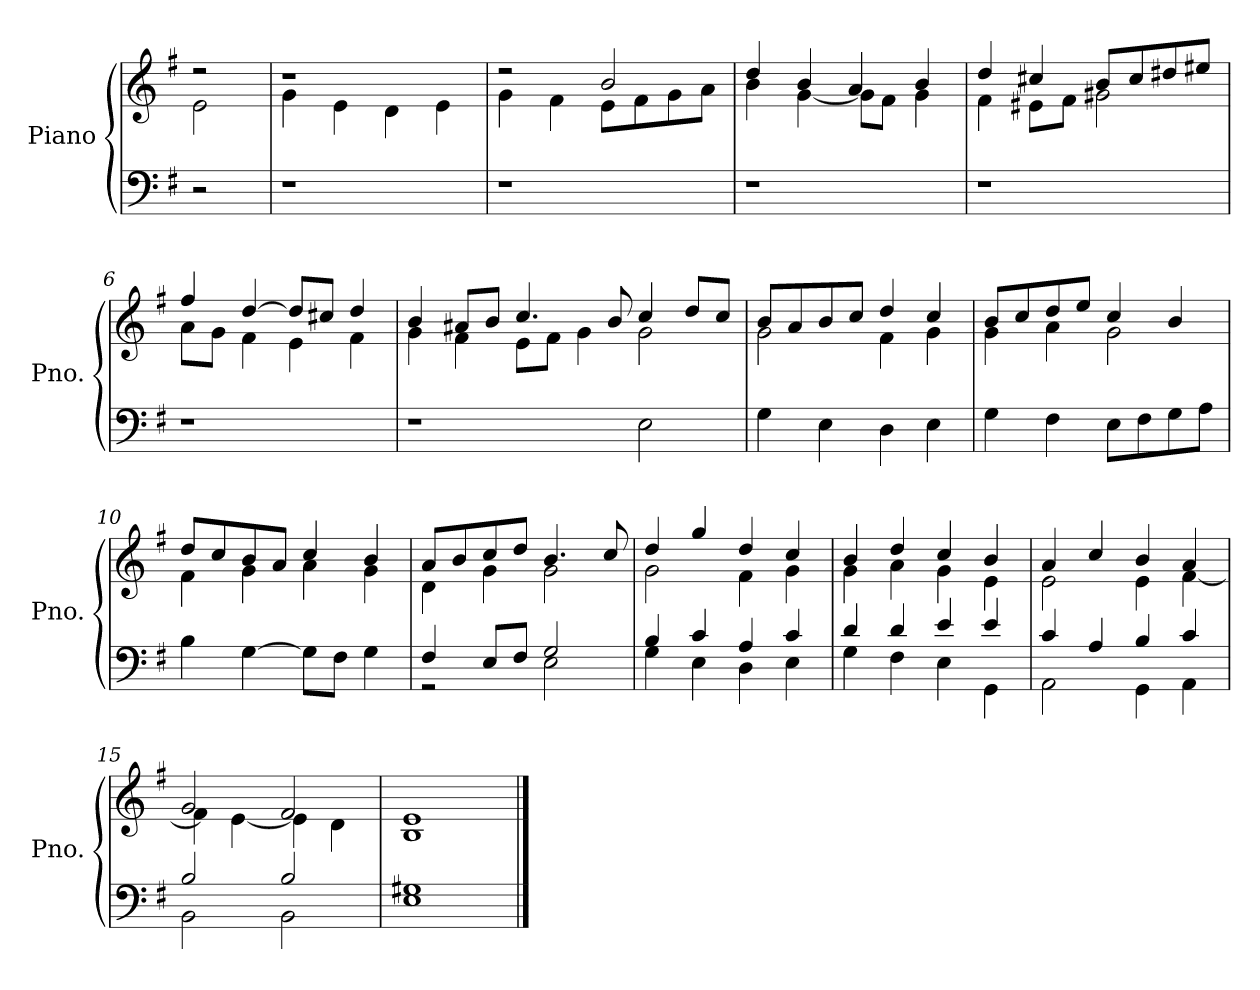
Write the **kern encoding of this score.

**kern	**kern
*part1	*part1
*staff2	*staff1
*I"Piano	*
*I'Pno.	*
*clefF4	*clefG2
*k[f#]	*k[f#]
=1	=1
*	*^
2r	2r	2e\
=2	=2	=2
1r	1r	4g\
.	.	4e\
.	.	4d\
.	.	4e\
=3	=3	=3
1r	2r	4g\
.	.	4f#\
.	2b/	8e\L
.	.	8f#\
.	.	8g\
.	.	8a\J
=4	=4	=4
1r	4dd/	4b\
.	4b/	[4g\
.	4a/	8g\L]
.	.	8f#\J
.	4b/	4g\
=5	=5	=5
1r	4dd/	4f#\
.	4cc#X/	8e#X\L
.	.	8f#\J
.	8b/L	2g#X\
.	8cc#/	.
.	8dd#X/	.
.	8ee#X/J	.
=6	=6	=6
1r	4ff#/	8a\L
.	.	8g\J
.	[4dd/	4f#\
.	8dd/L]	4e\
.	8cc#X/J	.
.	4dd/	4f#\
!!LO:LB:g=z	!!
=7	=7	=7
1r	4b/	4g\
.	8a#X/L	4f#\
.	8b/J	.
.	4.cc/	8e\L
.	.	8f#\J
.	.	4g\
.	8b/	.
2E\	4cc/	2g\
.	8dd/L	.
.	8cc/J	.
=8	=8	=8
4G\	8b/L	2g\
.	8a/	.
4E\	8b/	.
.	8cc/J	.
4D\	4dd/	4f#\
4E\	4cc/	4g\
=9	=9	=9
4G\	8b/L	4g\
.	8cc/	.
4F#\	8dd/	4a\
.	8ee/J	.
8E\L	4cc/	2g\
8F#\	.	.
8G\	4b/	.
8A\J	.	.
=10	=10	=10
4B\	8dd/L	4f#\
.	8cc/	.
[4G\	8b/	4g\
.	8a/J	.
8G\L]	4cc/	4a\
8F#\J	.	.
4G\	4b/	4g\
=11	=11	=11
*^	*	*
4F#/	2r	8a/L	4d\
.	.	8b/	.
8E/L	.	8cc/	4g\
8F#/J	.	8dd/J	.
2G/	2E\	4.b/	2g\
.	.	8cc/	.
=12	=12	=12	=12
4B/	4G\	4dd/	2g\
4c/	4E\	4gg/	.
4A/	4D\	4dd/	4f#\
4c/	4E\	4cc/	4g\
!!LO:LB:g=z	!!
=13	=13	=13	=13
4d/	4G\	4b/	4g\
4d/	4F#\	4dd/	4a\
4e/	4E\	4cc/	4g\
4e/	4GG\	4b/	4e\
=14	=14	=14	=14
4c/	2AA\	4a/	2e\
4A/	.	4cc/	.
4B/	4GG\	4b/	4e\
4c/	4AA\	4a/	[4f#\
=15	=15	=15	=15
2B/	2BB\	2g/	4f#\]
.	.	.	[4e\
2B/	2BB\	2f#/	4e\]
.	.	.	4d\
=16	=16	=16	=16
1G#X	1E	1e	1B
*v	*v	*	*
*	*v	*v
==	==
*-	*-
